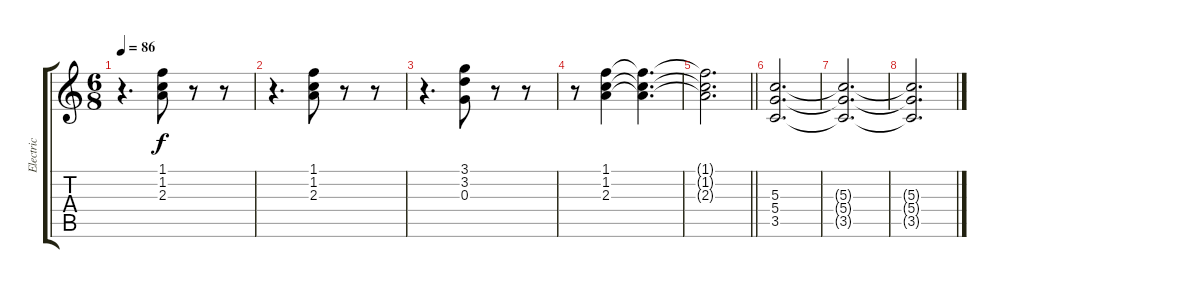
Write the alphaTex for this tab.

\track ("Electric" "Electric") {instrument overdrivenguitar}
\staff {score tabs}
\tuning (E4 B3 G3 D3 A2 E2) {hide}
\ts (6 8)
\tempo 86
\clef g2
\ks c
r.4{d dy f} (1.1 1.2 2.3).8 r.8 r.8 |
r.4{d} (1.1 1.2 2.3).8 r.8 r.8 |
r.4{d} (3.1 3.2 0.3).8 r.8 r.8 |
r.8 (1.1 1.2 2.3).4 (1.1{t} 1.2{t} 2.3{t}).4{d} |
\barLineRight lightlight
(1.1{t} 1.2{t} 2.3{t}).2{d} |
(5.3 5.4 3.5).2{d} |
(5.3{t} 5.4{t} 3.5{t}).2{d} |
(5.3{t} 5.4{t} 3.5{t}).2{d}
